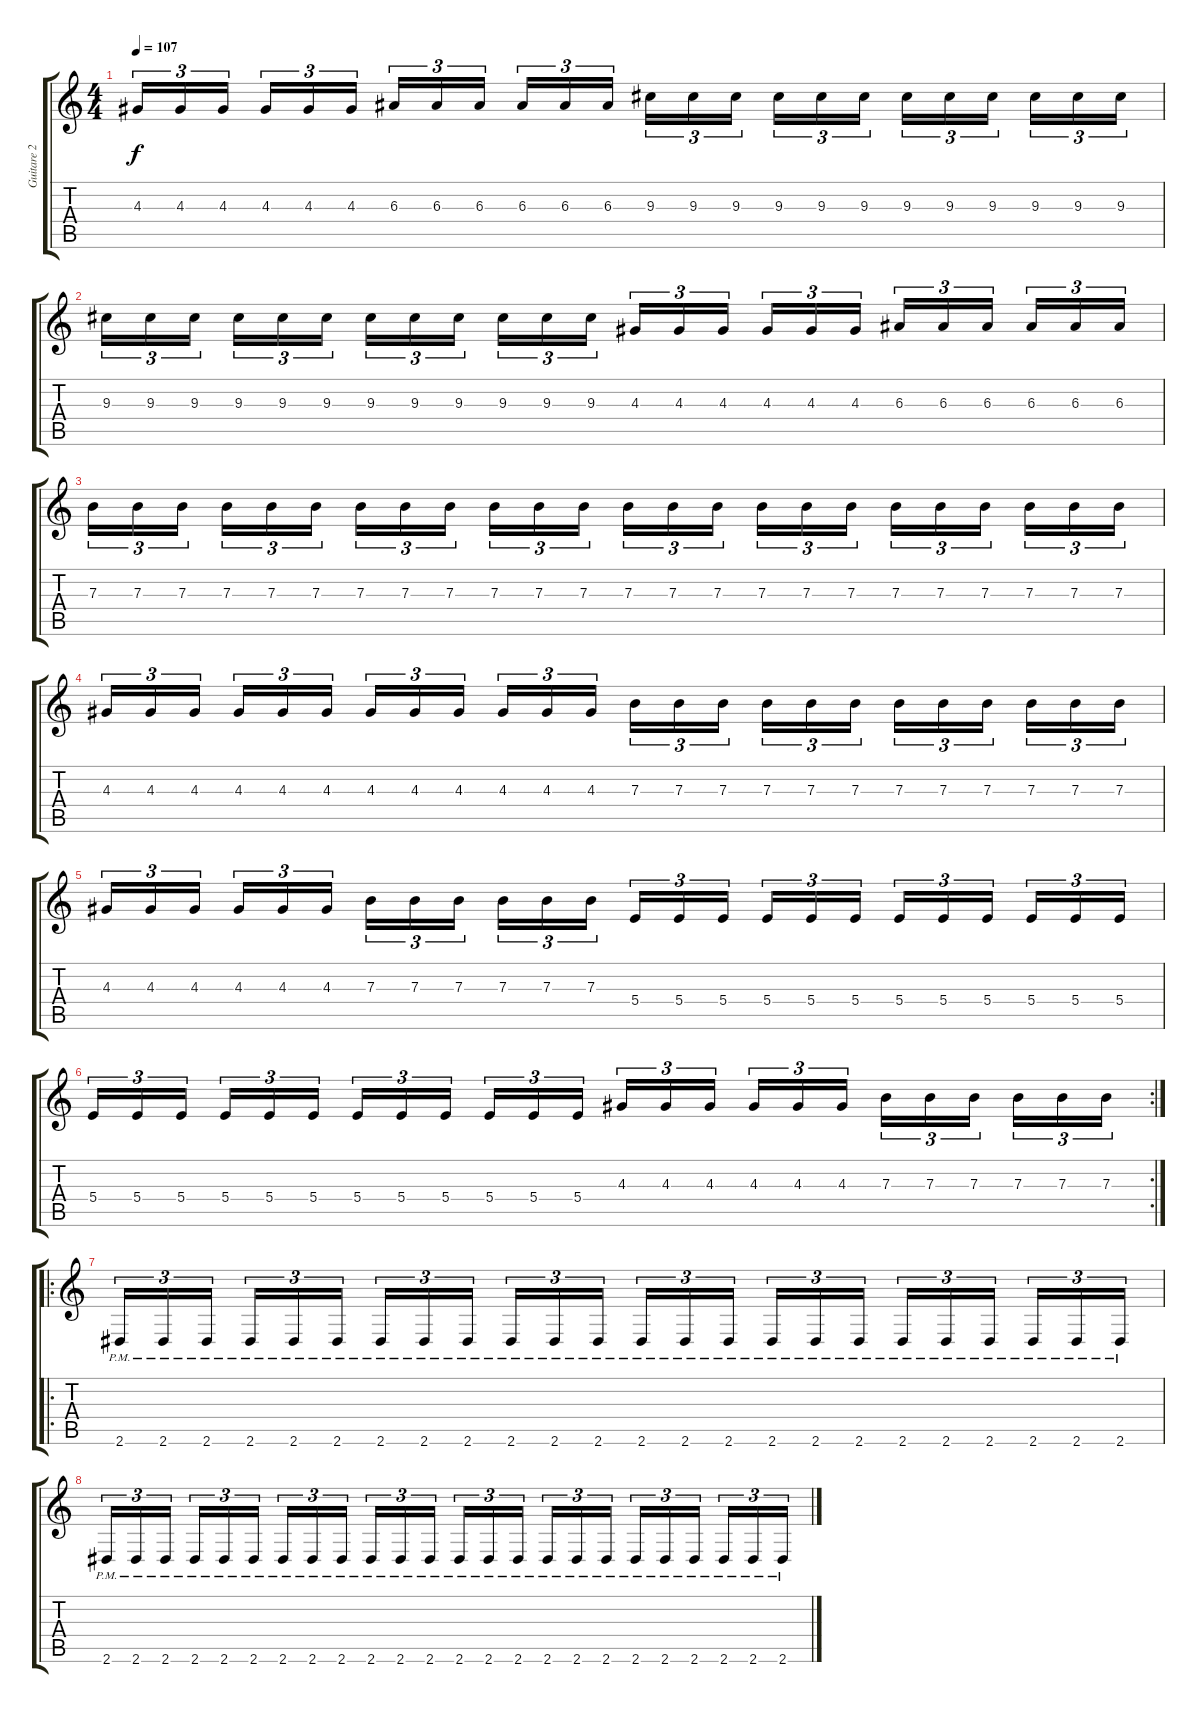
\track ("Guitare 2" "Guitare 2") {instrument distortionguitar}
\staff {score tabs}
\tuning (Db4 Ab3 E3 B2 Gb2 Db2) {hide}
\ts (4 4)
\tempo 107
\clef g2
\ks c
4.3.16{tu (3 2) dy f} 4.3.16{tu (3 2)} 4.3.16{tu (3 2) beam splitsecondary} 4.3.16{tu (3 2)} 4.3.16{tu (3 2)} 4.3.16{tu (3 2)} 6.3.16{tu (3 2)} 6.3.16{tu (3 2)} 6.3.16{tu (3 2) beam splitsecondary} 6.3.16{tu (3 2)} 6.3.16{tu (3 2)} 6.3.16{tu (3 2)} 9.3.16{tu (3 2)} 9.3.16{tu (3 2)} 9.3.16{tu (3 2) beam splitsecondary} 9.3.16{tu (3 2)} 9.3.16{tu (3 2)} 9.3.16{tu (3 2)} 9.3.16{tu (3 2)} 9.3.16{tu (3 2)} 9.3.16{tu (3 2) beam splitsecondary} 9.3.16{tu (3 2)} 9.3.16{tu (3 2)} 9.3.16{tu (3 2)} |
9.3.16{tu (3 2)} 9.3.16{tu (3 2)} 9.3.16{tu (3 2) beam splitsecondary} 9.3.16{tu (3 2)} 9.3.16{tu (3 2)} 9.3.16{tu (3 2)} 9.3.16{tu (3 2)} 9.3.16{tu (3 2)} 9.3.16{tu (3 2) beam splitsecondary} 9.3.16{tu (3 2)} 9.3.16{tu (3 2)} 9.3.16{tu (3 2)} 4.3.16{tu (3 2)} 4.3.16{tu (3 2)} 4.3.16{tu (3 2) beam splitsecondary} 4.3.16{tu (3 2)} 4.3.16{tu (3 2)} 4.3.16{tu (3 2)} 6.3.16{tu (3 2)} 6.3.16{tu (3 2)} 6.3.16{tu (3 2) beam splitsecondary} 6.3.16{tu (3 2)} 6.3.16{tu (3 2)} 6.3.16{tu (3 2)} |
7.3.16{tu (3 2)} 7.3.16{tu (3 2)} 7.3.16{tu (3 2) beam splitsecondary} 7.3.16{tu (3 2)} 7.3.16{tu (3 2)} 7.3.16{tu (3 2)} 7.3.16{tu (3 2)} 7.3.16{tu (3 2)} 7.3.16{tu (3 2) beam splitsecondary} 7.3.16{tu (3 2)} 7.3.16{tu (3 2)} 7.3.16{tu (3 2)} 7.3.16{tu (3 2)} 7.3.16{tu (3 2)} 7.3.16{tu (3 2) beam splitsecondary} 7.3.16{tu (3 2)} 7.3.16{tu (3 2)} 7.3.16{tu (3 2)} 7.3.16{tu (3 2)} 7.3.16{tu (3 2)} 7.3.16{tu (3 2) beam splitsecondary} 7.3.16{tu (3 2)} 7.3.16{tu (3 2)} 7.3.16{tu (3 2)} |
4.3.16{tu (3 2)} 4.3.16{tu (3 2)} 4.3.16{tu (3 2) beam splitsecondary} 4.3.16{tu (3 2)} 4.3.16{tu (3 2)} 4.3.16{tu (3 2)} 4.3.16{tu (3 2)} 4.3.16{tu (3 2)} 4.3.16{tu (3 2) beam splitsecondary} 4.3.16{tu (3 2)} 4.3.16{tu (3 2)} 4.3.16{tu (3 2)} 7.3.16{tu (3 2)} 7.3.16{tu (3 2)} 7.3.16{tu (3 2) beam splitsecondary} 7.3.16{tu (3 2)} 7.3.16{tu (3 2)} 7.3.16{tu (3 2)} 7.3.16{tu (3 2)} 7.3.16{tu (3 2)} 7.3.16{tu (3 2) beam splitsecondary} 7.3.16{tu (3 2)} 7.3.16{tu (3 2)} 7.3.16{tu (3 2)} |
4.3.16{tu (3 2)} 4.3.16{tu (3 2)} 4.3.16{tu (3 2) beam splitsecondary} 4.3.16{tu (3 2)} 4.3.16{tu (3 2)} 4.3.16{tu (3 2)} 7.3.16{tu (3 2)} 7.3.16{tu (3 2)} 7.3.16{tu (3 2) beam splitsecondary} 7.3.16{tu (3 2)} 7.3.16{tu (3 2)} 7.3.16{tu (3 2)} 5.4.16{tu (3 2)} 5.4.16{tu (3 2)} 5.4.16{tu (3 2) beam splitsecondary} 5.4.16{tu (3 2)} 5.4.16{tu (3 2)} 5.4.16{tu (3 2)} 5.4.16{tu (3 2)} 5.4.16{tu (3 2)} 5.4.16{tu (3 2) beam splitsecondary} 5.4.16{tu (3 2)} 5.4.16{tu (3 2)} 5.4.16{tu (3 2)} |
\rc 2
5.4.16{tu (3 2)} 5.4.16{tu (3 2)} 5.4.16{tu (3 2) beam splitsecondary} 5.4.16{tu (3 2)} 5.4.16{tu (3 2)} 5.4.16{tu (3 2)} 5.4.16{tu (3 2)} 5.4.16{tu (3 2)} 5.4.16{tu (3 2) beam splitsecondary} 5.4.16{tu (3 2)} 5.4.16{tu (3 2)} 5.4.16{tu (3 2)} 4.3.16{tu (3 2)} 4.3.16{tu (3 2)} 4.3.16{tu (3 2) beam splitsecondary} 4.3.16{tu (3 2)} 4.3.16{tu (3 2)} 4.3.16{tu (3 2)} 7.3.16{tu (3 2)} 7.3.16{tu (3 2)} 7.3.16{tu (3 2) beam splitsecondary} 7.3.16{tu (3 2)} 7.3.16{tu (3 2)} 7.3.16{tu (3 2)} |
\ro
2.6{pm}.16{tu (3 2)} 2.6{pm}.16{tu (3 2)} 2.6{pm}.16{tu (3 2) beam splitsecondary} 2.6{pm}.16{tu (3 2)} 2.6{pm}.16{tu (3 2)} 2.6{pm}.16{tu (3 2)} 2.6{pm}.16{tu (3 2)} 2.6{pm}.16{tu (3 2)} 2.6{pm}.16{tu (3 2) beam splitsecondary} 2.6{pm}.16{tu (3 2)} 2.6{pm}.16{tu (3 2)} 2.6{pm}.16{tu (3 2)} 2.6{pm}.16{tu (3 2)} 2.6{pm}.16{tu (3 2)} 2.6{pm}.16{tu (3 2) beam splitsecondary} 2.6{pm}.16{tu (3 2)} 2.6{pm}.16{tu (3 2)} 2.6{pm}.16{tu (3 2)} 2.6{pm}.16{tu (3 2)} 2.6{pm}.16{tu (3 2)} 2.6{pm}.16{tu (3 2) beam splitsecondary} 2.6{pm}.16{tu (3 2)} 2.6{pm}.16{tu (3 2)} 2.6{pm}.16{tu (3 2)} |
2.6{pm}.16{tu (3 2)} 2.6{pm}.16{tu (3 2)} 2.6{pm}.16{tu (3 2) beam splitsecondary} 2.6{pm}.16{tu (3 2)} 2.6{pm}.16{tu (3 2)} 2.6{pm}.16{tu (3 2)} 2.6{pm}.16{tu (3 2)} 2.6{pm}.16{tu (3 2)} 2.6{pm}.16{tu (3 2) beam splitsecondary} 2.6{pm}.16{tu (3 2)} 2.6{pm}.16{tu (3 2)} 2.6{pm}.16{tu (3 2)} 2.6{pm}.16{tu (3 2)} 2.6{pm}.16{tu (3 2)} 2.6{pm}.16{tu (3 2) beam splitsecondary} 2.6{pm}.16{tu (3 2)} 2.6{pm}.16{tu (3 2)} 2.6{pm}.16{tu (3 2)} 2.6{pm}.16{tu (3 2)} 2.6{pm}.16{tu (3 2)} 2.6{pm}.16{tu (3 2) beam splitsecondary} 2.6{pm}.16{tu (3 2)} 2.6{pm}.16{tu (3 2)} 2.6{pm}.16{tu (3 2)}
